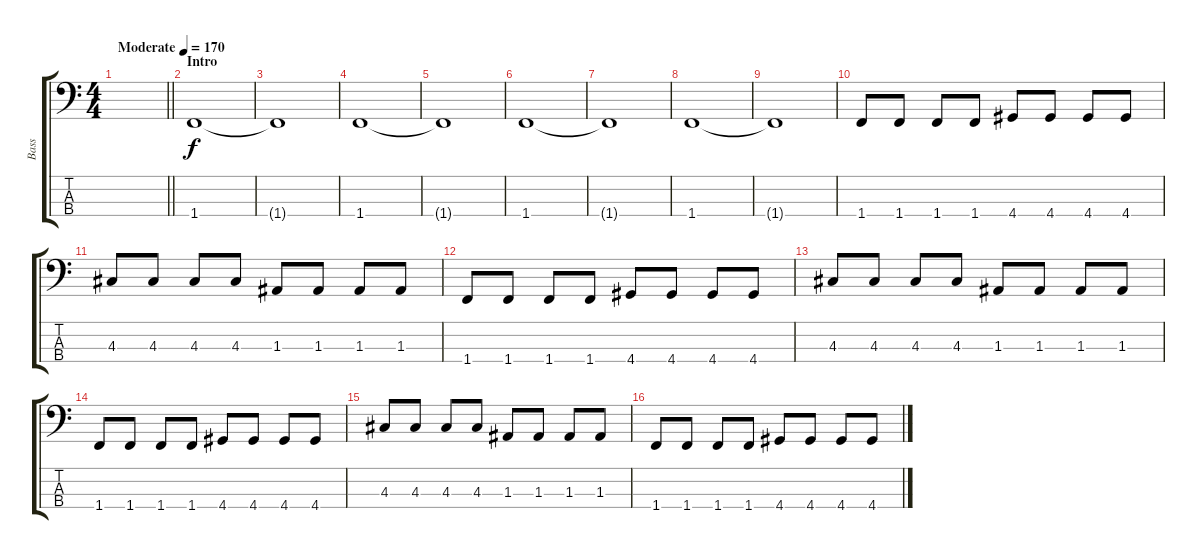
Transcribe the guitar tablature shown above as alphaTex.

\track ("Bass" "Bass") {instrument electricbassfinger}
\staff {score tabs}
\tuning (G2 D2 A1 E1) {hide}
\ts (4 4)
\tempo (170 "Moderate")
\clef f4
\barLineRight lightlight
\ks c
|
\section ("" "Intro")
1.4.1 |
1.4{t}.1 |
1.4.1 |
1.4{t}.1 |
1.4.1 |
1.4{t}.1 |
1.4.1 |
1.4{t}.1 |
1.4.8 1.4.8 1.4.8 1.4.8 4.4.8 4.4.8 4.4.8 4.4.8 |
4.3.8 4.3.8 4.3.8 4.3.8 1.3.8 1.3.8 1.3.8 1.3.8 |
1.4.8 1.4.8 1.4.8 1.4.8 4.4.8 4.4.8 4.4.8 4.4.8 |
4.3.8 4.3.8 4.3.8 4.3.8 1.3.8 1.3.8 1.3.8 1.3.8 |
1.4.8 1.4.8 1.4.8 1.4.8 4.4.8 4.4.8 4.4.8 4.4.8 |
4.3.8 4.3.8 4.3.8 4.3.8 1.3.8 1.3.8 1.3.8 1.3.8 |
1.4.8 1.4.8 1.4.8 1.4.8 4.4.8 4.4.8 4.4.8 4.4.8
